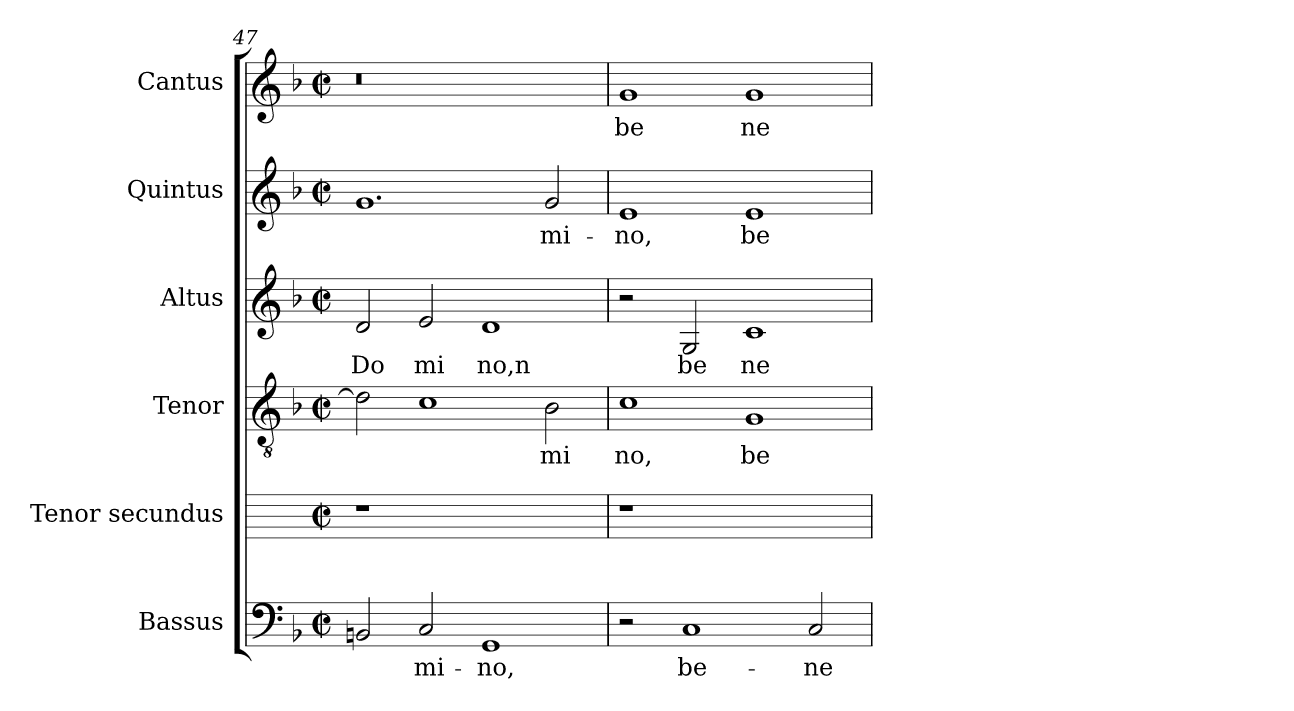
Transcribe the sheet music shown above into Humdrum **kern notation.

**kern	**text	**kern	**kern	**text	**kern	**text	**kern	**text	**kern	**text
*part6	*part6	*part5	*part4	*part4	*part3	*part3	*part2	*part2	*part1	*part1
*staff6	*staff6	*staff5	*staff4	*staff4	*staff3	*staff3	*staff2	*staff2	*staff1	*staff1
*I"Bassus	*	*I"Tenor  secundus	*I"Tenor	*	*I"Altus	*	*I"Quintus	*	*I"Cantus	*
*I'B	*	*	*I'T	*	*I'A	*	*I'Q	*	*I'C	*
*clefF4	*	*	*clefGv2	*	*clefG2	*	*clefG2	*	*clefG2	*
*k[b-]	*	*k[]	*k[b-]	*	*k[b-]	*	*k[b-]	*	*k[b-]	*
*F:	*	*C:	*F:	*	*F:	*	*F:	*	*F:	*
*M2/2	*	*M2/2	*M2/2	*	*M2/2	*	*M2/2	*	*M2/2	*
*met(c|)	*	*met(c|)	*met(c|)	*	*met(c|)	*	*met(c|)	*	*met(c|)	*
=47	=47	=47	=47	=47	=47	=47	=47	=47	=47	=47
!	!LO:LY:b:cj	!	!	!LO:LY:b:cj	!	!LO:LY:b:cj	!	!LO:LY:b:cj	!	!
2BBn/	--	1r	2d\]	.	2d/	Do	1.g	--	0r	.
!	!LO:LY:b:cj	!	!	!LO:LY:b:cj	!	!LO:LY:b:cj	!	!	!	!
2C/	-mi-	.	1c	.	2e/	mi	.	.	.	.
!	!LO:LY:b:cj	!	!	!	!	!LO:LY:b:cj	!	!	!	!
1GG	-no,	1ryy	.	.	1d	no,n	.	.	.	.
!	!	!	!	!LO:LY:b:cj	!	!	!	!LO:LY:b:cj	!	!
.	.	.	2B-\	mi	.	.	2g/	-mi-	.	.
=48	=48	=48	=48	=48	=48	=48	=48	=48	=48	=48
!	!	!	!	!LO:LY:b:cj	!	!	!	!LO:LY:b:cj	!	!LO:LY:b:cj
2r	.	1r	1c	no,	2r	.	1e	-no,	1g	be
!	!LO:LY:b:cj	!	!	!	!	!LO:LY:b:cj	!	!	!	!
1C	be-	.	.	.	2G/	be	.	.	.	.
!	!	!	!	!LO:LY:b:cj	!	!LO:LY:b:cj	!	!LO:LY:b:cj	!	!LO:LY:b:cj
.	.	1ryy	1G	be	1c	ne	1e	be-	1g	ne
!	!LO:LY:b:cj	!	!	!	!	!	!	!	!	!
2C/	-ne-	.	.	.	.	.	.	.	.	.
=	=	=	=	=	=	=	=	=	=	=
*-	*-	*-	*-	*-	*-	*-	*-	*-	*-	*-
